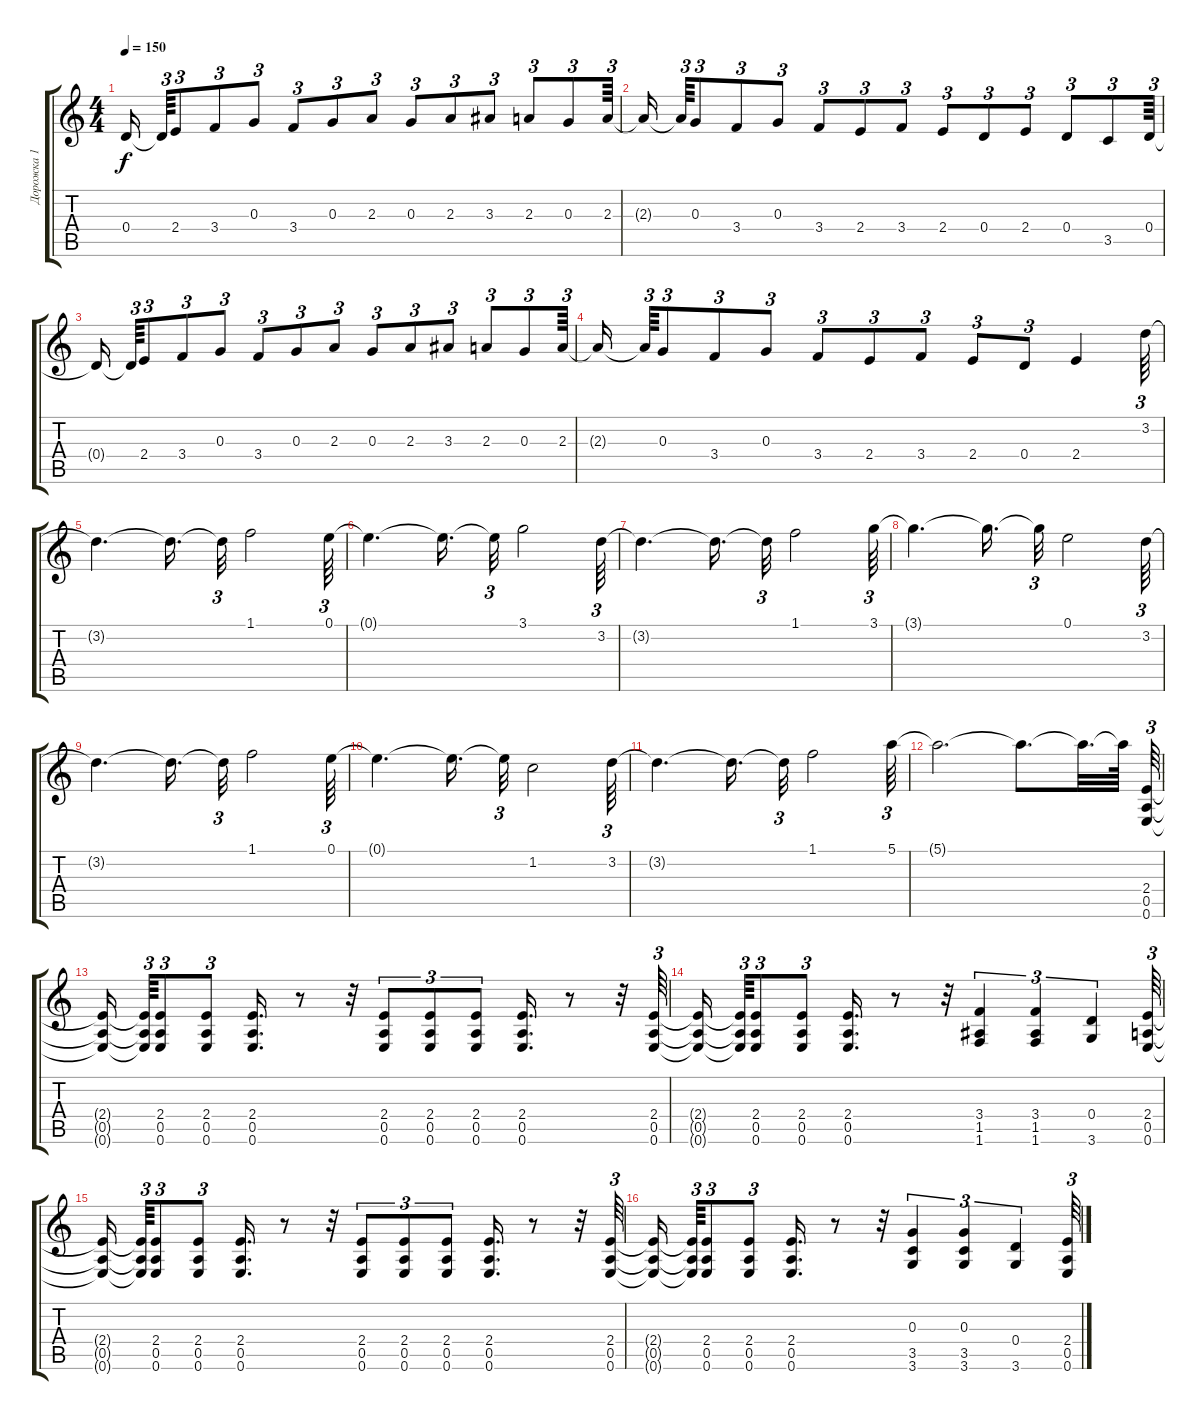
\track ("Дорожка 1" "Дорожка 1") {instrument overdrivenguitar}
\staff {score tabs}
\tuning (E4 B3 G3 D3 A2 E2) {hide}
\ts (4 4)
\tempo 150
\clef g2
\ks c
0.4{t}.16{dy f beam splitsecondary} 0.4{t}.64{tu (3 2)} 2.4.8{tu (3 2)} 3.4.8{tu (3 2)} 0.3.8{tu (3 2)} 3.4.8{tu (3 2)} 0.3.8{tu (3 2)} 2.3.8{tu (3 2)} 0.3.8{tu (3 2)} 2.3.8{tu (3 2)} 3.3.8{tu (3 2)} 2.3.8{tu (3 2)} 0.3.8{tu (3 2)} 2.3.64{tu (3 2)} |
2.3{t}.16{beam splitsecondary} 2.3{t}.64{tu (3 2)} 0.3.8{tu (3 2)} 3.4.8{tu (3 2)} 0.3.8{tu (3 2)} 3.4.8{tu (3 2)} 2.4.8{tu (3 2)} 3.4.8{tu (3 2)} 2.4.8{tu (3 2)} 0.4.8{tu (3 2)} 2.4.8{tu (3 2)} 0.4.8{tu (3 2)} 3.5.8{tu (3 2)} 0.4.64{tu (3 2)} |
0.4{t}.16{beam splitsecondary} 0.4{t}.64{tu (3 2)} 2.4.8{tu (3 2)} 3.4.8{tu (3 2)} 0.3.8{tu (3 2)} 3.4.8{tu (3 2)} 0.3.8{tu (3 2)} 2.3.8{tu (3 2)} 0.3.8{tu (3 2)} 2.3.8{tu (3 2)} 3.3.8{tu (3 2)} 2.3.8{tu (3 2)} 0.3.8{tu (3 2)} 2.3.64{tu (3 2)} |
2.3{t}.16{beam splitsecondary} 2.3{t}.64{tu (3 2)} 0.3.8{tu (3 2)} 3.4.8{tu (3 2)} 0.3.8{tu (3 2)} 3.4.8{tu (3 2)} 2.4.8{tu (3 2)} 3.4.8{tu (3 2)} 2.4.8{tu (3 2)} 0.4.8{tu (3 2)} 2.4.4 3.2.64{tu (3 2)} |
3.2{t}.4{d} 3.2{t}.16{d} 3.2{t}.32{tu (3 2)} 1.1.2 0.1.64{tu (3 2)} |
0.1{t}.4{d} 0.1{t}.16{d} 0.1{t}.32{tu (3 2)} 3.1.2 3.2.64{tu (3 2)} |
3.2{t}.4{d} 3.2{t}.16{d} 3.2{t}.32{tu (3 2)} 1.1.2 3.1.64{tu (3 2)} |
3.1{t}.4{d} 3.1{t}.16{d} 3.1{t}.32{tu (3 2)} 0.1.2 3.2.64{tu (3 2)} |
3.2{t}.4{d} 3.2{t}.16{d} 3.2{t}.32{tu (3 2)} 1.1.2 0.1.64{tu (3 2)} |
0.1{t}.4{d} 0.1{t}.16{d} 0.1{t}.32{tu (3 2)} 1.2.2 3.2.64{tu (3 2)} |
3.2{t}.4{d} 3.2{t}.16{d} 3.2{t}.32{tu (3 2)} 1.1.2 5.1.64{tu (3 2)} |
5.1{t}.2{d} 5.1{t}.8{d} 5.1{t}.32{d} 5.1{t}.64 (2.4 0.5 0.6).64{tu (3 2)} |
(2.4{t} 0.5{t} 0.6{t}).16{beam splitsecondary} (2.4{t} 0.5{t} 0.6{t}).64{tu (3 2)} (2.4 0.5 0.6).8{tu (3 2)} (2.4 0.5 0.6).8{tu (3 2)} (2.4 0.5 0.6).16{d} r.8 r.32 (2.4 0.5 0.6).8{tu (3 2)} (2.4 0.5 0.6).8{tu (3 2)} (2.4 0.5 0.6).8{tu (3 2)} (2.4 0.5 0.6).16{d} r.8 r.32 (2.4 0.5 0.6).64{tu (3 2)} |
(2.4{t} 0.5{t} 0.6{t}).16{beam splitsecondary} (2.4{t} 0.5{t} 0.6{t}).64{tu (3 2)} (2.4 0.5 0.6).8{tu (3 2)} (2.4 0.5 0.6).8{tu (3 2)} (2.4 0.5 0.6).16{d} r.8 r.32 (3.4 1.5 1.6).4{tu (3 2)} (3.4 1.5 1.6).4{tu (3 2)} (0.4 3.6).4{tu (3 2)} (2.4 0.5 0.6).64{tu (3 2)} |
(2.4{t} 0.5{t} 0.6{t}).16{beam splitsecondary} (2.4{t} 0.5{t} 0.6{t}).64{tu (3 2)} (2.4 0.5 0.6).8{tu (3 2)} (2.4 0.5 0.6).8{tu (3 2)} (2.4 0.5 0.6).16{d} r.8 r.32 (2.4 0.5 0.6).8{tu (3 2)} (2.4 0.5 0.6).8{tu (3 2)} (2.4 0.5 0.6).8{tu (3 2)} (2.4 0.5 0.6).16{d} r.8 r.32 (2.4 0.5 0.6).64{tu (3 2)} |
(2.4{t} 0.5{t} 0.6{t}).16{beam splitsecondary} (2.4{t} 0.5{t} 0.6{t}).64{tu (3 2)} (2.4 0.5 0.6).8{tu (3 2)} (2.4 0.5 0.6).8{tu (3 2)} (2.4 0.5 0.6).16{d} r.8 r.32 (0.3 3.5 3.6).4{tu (3 2)} (0.3 3.5 3.6).4{tu (3 2)} (0.4 3.6).4{tu (3 2)} (2.4 0.5 0.6).64{tu (3 2)}
